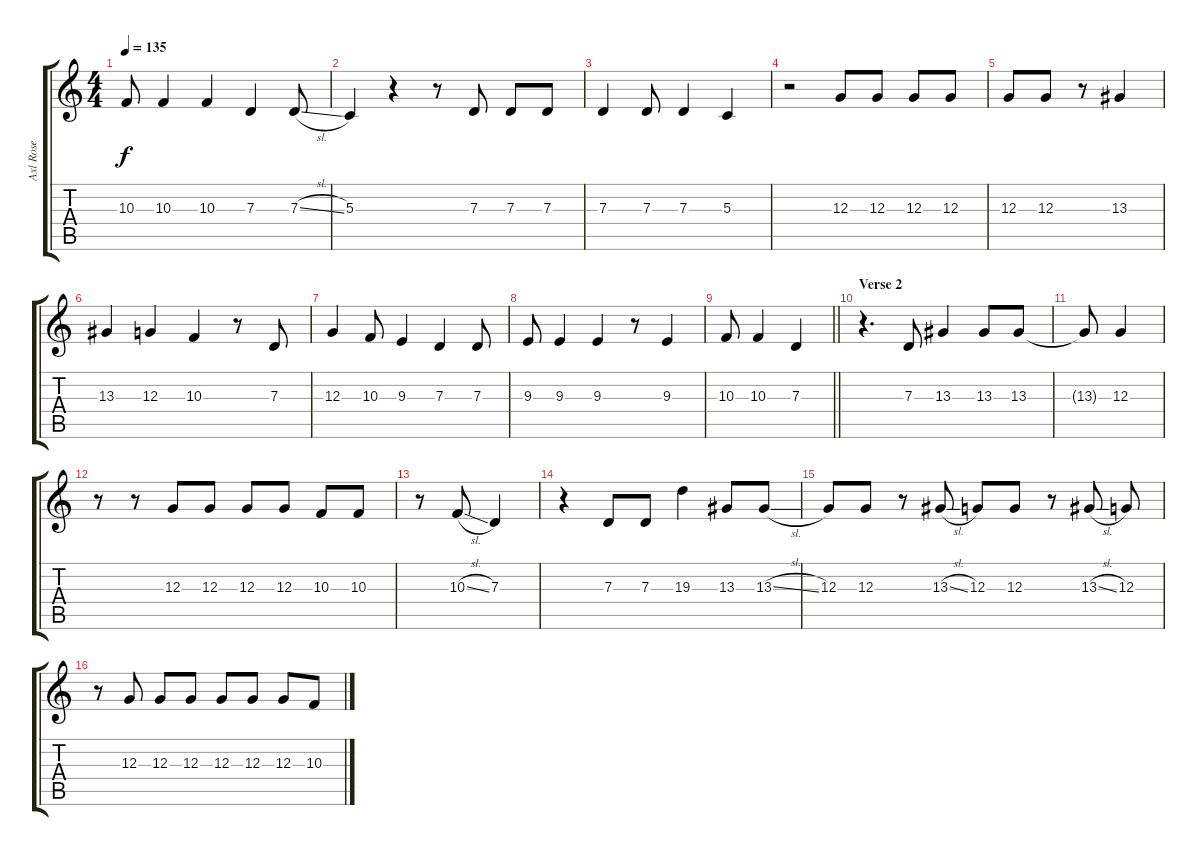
\track ("Axl Rose" "Axl Rose") {instrument lead2sawtooth}
\staff {score tabs}
\tuning (E4 B3 G3 D3 A2 D2) {hide}
\ts (4 4)
\tempo 135
\clef g2
\ks c
10.3.8{dy f} 10.3.4 10.3.4 7.3.4 7.3{sl}.8 |
5.3.4 r.4 r.8 7.3.8 7.3.8 7.3.8 |
7.3.4 7.3.8 7.3.4 5.3.4 |
r.2 12.3.8 12.3.8 12.3.8 12.3.8 |
12.3.8 12.3.8 r.8 13.3.4 |
13.3.4 12.3.4 10.3.4 r.8 7.3.8 |
12.3.4 10.3.8 9.3.4 7.3.4 7.3.8 |
9.3.8 9.3.4 9.3.4 r.8 9.3.4 |
\barLineRight lightlight
10.3.8 10.3.4 7.3.4 |
\section ("" "Verse 2")
r.4{d} 7.3.8 13.3.4 13.3.8 13.3.8 |
13.3{t}.8 12.3.4 |
r.8 r.8 12.3.8 12.3.8 12.3.8 12.3.8 10.3.8 10.3.8 |
r.8 10.3{sl}.8 7.3.4 |
r.4 7.3.8 7.3.8 19.3.4 13.3.8 13.3{sl}.8 |
12.3.8 12.3.8 r.8 13.3{sl}.8{volume 9} 12.3.8 12.3.8 r.8 13.3{sl}.8{volume 7} 12.3.8 |
r.8 12.3.8{volume 13} 12.3.8 12.3.8 12.3.8 12.3.8 12.3.8 10.3.8
